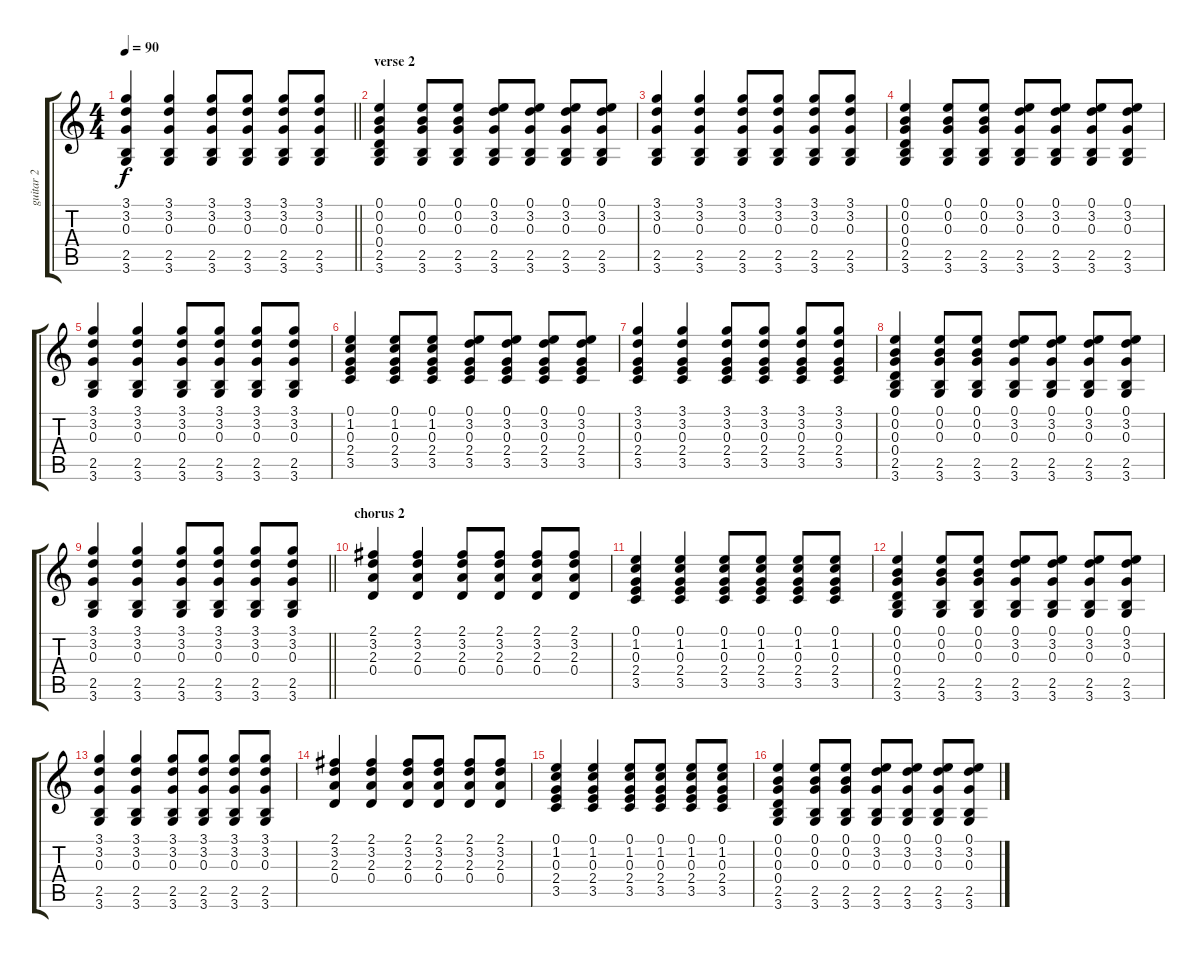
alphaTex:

\track ("guitar 2" "guitar 2") {instrument acousticguitarnylon}
\staff {score tabs}
\tuning (E4 B3 G3 D3 A2 E2) {hide}
\ts (4 4)
\tempo 90
\clef g2
\barLineRight lightlight
\ks c
(3.1 3.2 0.3 2.5 3.6).4{dy f} (3.1 3.2 0.3 2.5 3.6).4 (3.1 3.2 0.3 2.5 3.6).8 (3.1 3.2 0.3 2.5 3.6).8 (3.1 3.2 0.3 2.5 3.6).8 (3.1 3.2 0.3 2.5 3.6).8 |
\section ("" "verse 2")
(0.1 0.2 0.3 0.4 2.5 3.6).4 (0.1 0.2 0.3 2.5 3.6).8 (0.1 0.2 0.3 2.5 3.6).8 (0.1 3.2 0.3 2.5 3.6).8 (0.1 3.2 0.3 2.5 3.6).8 (0.1 3.2 0.3 2.5 3.6).8 (0.1 3.2 0.3 2.5 3.6).8 |
(3.1 3.2 0.3 2.5 3.6).4 (3.1 3.2 0.3 2.5 3.6).4 (3.1 3.2 0.3 2.5 3.6).8 (3.1 3.2 0.3 2.5 3.6).8 (3.1 3.2 0.3 2.5 3.6).8 (3.1 3.2 0.3 2.5 3.6).8 |
(0.1 0.2 0.3 0.4 2.5 3.6).4 (0.1 0.2 0.3 2.5 3.6).8 (0.1 0.2 0.3 2.5 3.6).8 (0.1 3.2 0.3 2.5 3.6).8 (0.1 3.2 0.3 2.5 3.6).8 (0.1 3.2 0.3 2.5 3.6).8 (0.1 3.2 0.3 2.5 3.6).8 |
(3.1 3.2 0.3 2.5 3.6).4 (3.1 3.2 0.3 2.5 3.6).4 (3.1 3.2 0.3 2.5 3.6).8 (3.1 3.2 0.3 2.5 3.6).8 (3.1 3.2 0.3 2.5 3.6).8 (3.1 3.2 0.3 2.5 3.6).8 |
(0.1 1.2 0.3 2.4 3.5).4 (0.1 1.2 0.3 2.4 3.5).8 (0.1 1.2 0.3 2.4 3.5).8 (0.1 3.2 0.3 2.4 3.5).8 (0.1 3.2 0.3 2.4 3.5).8 (0.1 3.2 0.3 2.4 3.5).8 (0.1 3.2 0.3 2.4 3.5).8 |
(3.1 3.2 0.3 2.4 3.5).4 (3.1 3.2 0.3 2.4 3.5).4 (3.1 3.2 0.3 2.4 3.5).8 (3.1 3.2 0.3 2.4 3.5).8 (3.1 3.2 0.3 2.4 3.5).8 (3.1 3.2 0.3 2.4 3.5).8 |
(0.1 0.2 0.3 0.4 2.5 3.6).4 (0.1 0.2 0.3 2.5 3.6).8 (0.1 0.2 0.3 2.5 3.6).8 (0.1 3.2 0.3 2.5 3.6).8 (0.1 3.2 0.3 2.5 3.6).8 (0.1 3.2 0.3 2.5 3.6).8 (0.1 3.2 0.3 2.5 3.6).8 |
\barLineRight lightlight
(3.1 3.2 0.3 2.5 3.6).4 (3.1 3.2 0.3 2.5 3.6).4 (3.1 3.2 0.3 2.5 3.6).8 (3.1 3.2 0.3 2.5 3.6).8 (3.1 3.2 0.3 2.5 3.6).8 (3.1 3.2 0.3 2.5 3.6).8 |
\section ("" "chorus 2")
(2.1 3.2 2.3 0.4).4 (2.1 3.2 2.3 0.4).4 (2.1 3.2 2.3 0.4).8 (2.1 3.2 2.3 0.4).8 (2.1 3.2 2.3 0.4).8 (2.1 3.2 2.3 0.4).8 |
(0.1 1.2 0.3 2.4 3.5).4 (0.1 1.2 0.3 2.4 3.5).4 (0.1 1.2 0.3 2.4 3.5).8 (0.1 1.2 0.3 2.4 3.5).8 (0.1 1.2 0.3 2.4 3.5).8 (0.1 1.2 0.3 2.4 3.5).8 |
(0.1 0.2 0.3 0.4 2.5 3.6).4 (0.1 0.2 0.3 2.5 3.6).8 (0.1 0.2 0.3 2.5 3.6).8 (0.1 3.2 0.3 2.5 3.6).8 (0.1 3.2 0.3 2.5 3.6).8 (0.1 3.2 0.3 2.5 3.6).8 (0.1 3.2 0.3 2.5 3.6).8 |
(3.1 3.2 0.3 2.5 3.6).4 (3.1 3.2 0.3 2.5 3.6).4 (3.1 3.2 0.3 2.5 3.6).8 (3.1 3.2 0.3 2.5 3.6).8 (3.1 3.2 0.3 2.5 3.6).8 (3.1 3.2 0.3 2.5 3.6).8 |
(2.1 3.2 2.3 0.4).4 (2.1 3.2 2.3 0.4).4 (2.1 3.2 2.3 0.4).8 (2.1 3.2 2.3 0.4).8 (2.1 3.2 2.3 0.4).8 (2.1 3.2 2.3 0.4).8 |
(0.1 1.2 0.3 2.4 3.5).4 (0.1 1.2 0.3 2.4 3.5).4 (0.1 1.2 0.3 2.4 3.5).8 (0.1 1.2 0.3 2.4 3.5).8 (0.1 1.2 0.3 2.4 3.5).8 (0.1 1.2 0.3 2.4 3.5).8 |
(0.1 0.2 0.3 0.4 2.5 3.6).4 (0.1 0.2 0.3 2.5 3.6).8 (0.1 0.2 0.3 2.5 3.6).8 (0.1 3.2 0.3 2.5 3.6).8 (0.1 3.2 0.3 2.5 3.6).8 (0.1 3.2 0.3 2.5 3.6).8 (0.1 3.2 0.3 2.5 3.6).8
